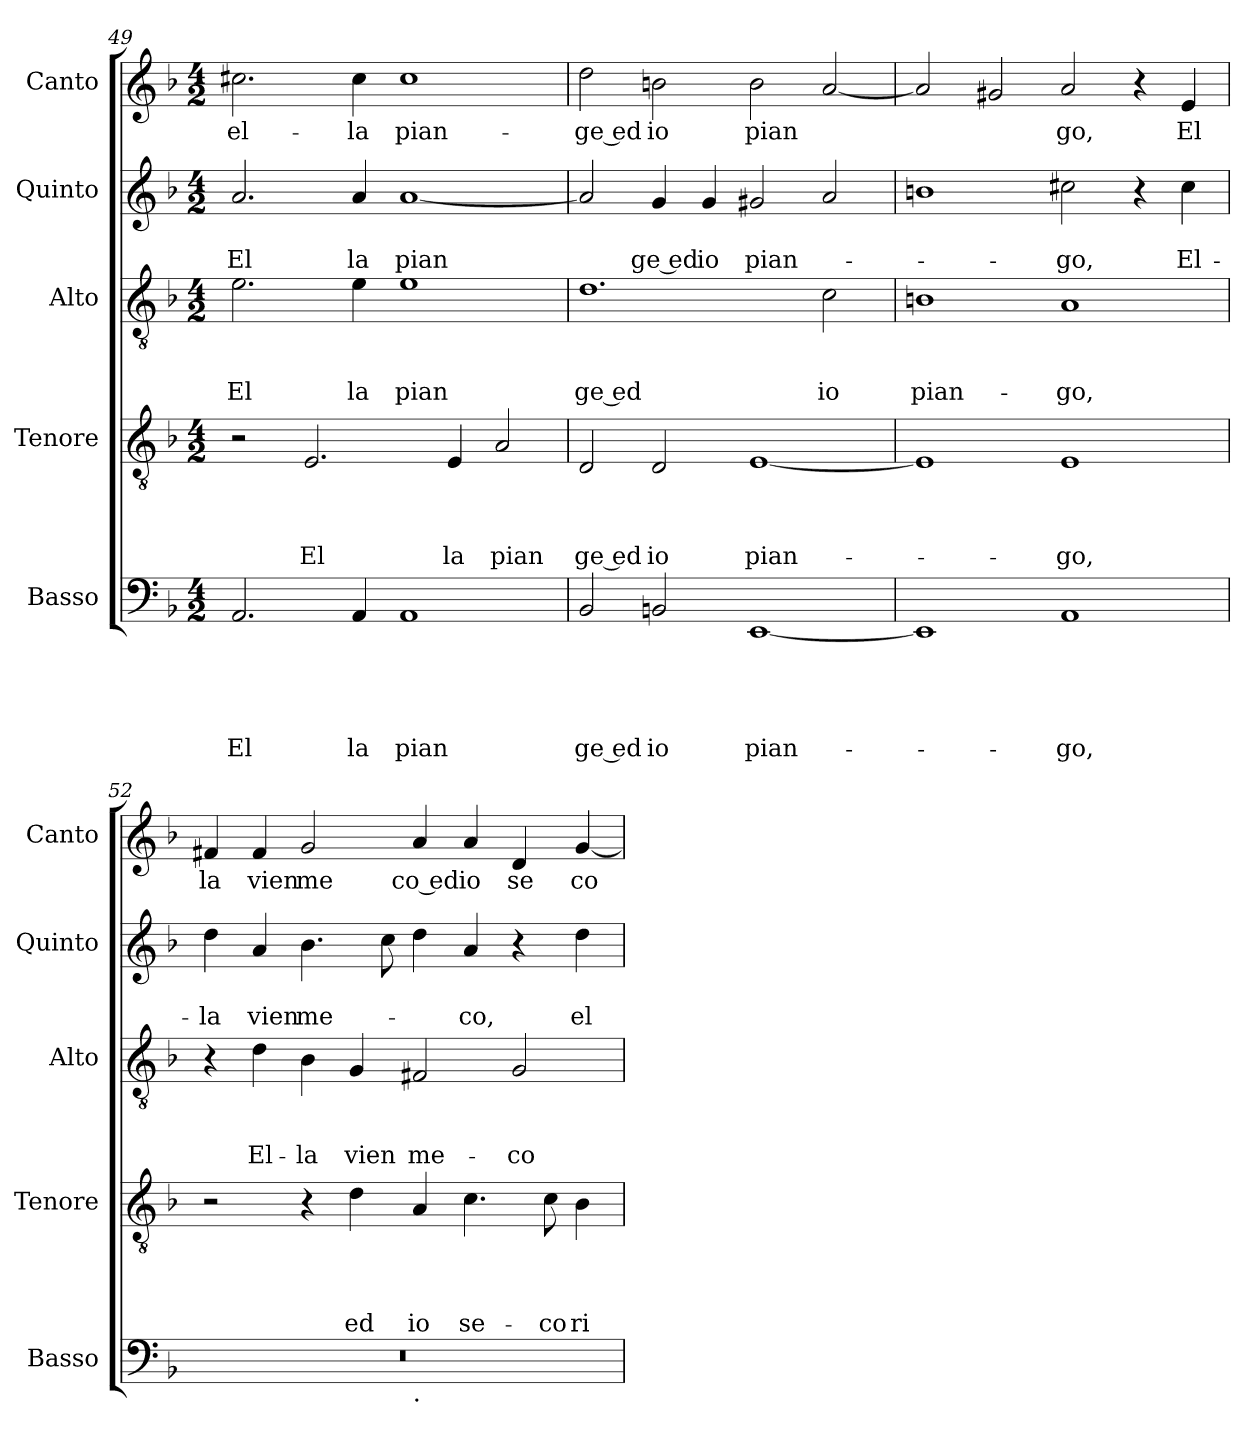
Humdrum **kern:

**kern	**text	**text	**text	**text	**text	**kern	**text	**text	**text	**text	**kern	**text	**text	**text	**kern	**text	**text	**kern	**text
*part5	*part5	*part5	*part5	*part5	*part5	*part4	*part4	*part4	*part4	*part4	*part3	*part3	*part3	*part3	*part2	*part2	*part2	*part1	*part1
*staff5	*staff5	*staff5	*staff5	*staff5	*staff5	*staff4	*staff4	*staff4	*staff4	*staff4	*staff3	*staff3	*staff3	*staff3	*staff2	*staff2	*staff2	*staff1	*staff1
*I"Basso	*	*	*	*	*	*I"Tenore	*	*	*	*	*I"Alto	*	*	*	*I"Quinto	*	*	*I"Canto	*
*I'Basso	*	*	*	*	*	*I'Tenore	*	*	*	*	*I'Alto	*	*	*	*I'Quinto	*	*	*I'Canto	*
*clefF4	*	*	*	*	*	*clefGv2	*	*	*	*	*clefGv2	*	*	*	*clefG2	*	*	*clefG2	*
*k[b-]	*	*	*	*	*	*k[b-]	*	*	*	*	*k[b-]	*	*	*	*k[b-]	*	*	*k[b-]	*
*F:	*	*	*	*	*	*F:	*	*	*	*	*F:	*	*	*	*F:	*	*	*F:	*
*M4/2	*	*	*	*	*	*M4/2	*	*	*	*	*M4/2	*	*	*	*M4/2	*	*	*M4/2	*
=49	=49	=49	=49	=49	=49	=49	=49	=49	=49	=49	=49	=49	=49	=49	=49	=49	=49	=49	=49
!	!	!	!	!	!LO:LY:b	!	!	!	!	!	!	!	!	!LO:LY:b	!	!	!LO:LY:b	!	!LO:LY:b
2.AA/	.	.	.	.	El	2r	.	.	.	.	2.e\	.	.	El	2.a/	.	El	2.cc#X\	el-
!	!	!	!	!	!	!	!	!	!	!LO:LY:b	!	!	!	!	!	!	!	!	!
.	.	.	.	.	.	2.E/	.	.	.	El	.	.	.	.	.	.	.	.	.
!	!	!	!	!	!LO:LY:b	!	!	!	!	!	!	!	!	!LO:LY:b	!	!	!LO:LY:b	!	!LO:LY:b
4AA/	.	.	.	.	la	.	.	.	.	.	4e\	.	.	la	4a/	.	la	4cc#\	-la
!	!	!	!	!	!LO:LY:b	!	!	!	!	!	!	!	!	!LO:LY:b	!	!	!LO:LY:b	!	!LO:LY:b
1AA	.	.	.	.	pian	.	.	.	.	.	1e	.	.	pian	[>1a	.	pian	1cc#	pian-
!	!	!	!	!	!	!	!	!	!	!LO:LY:b	!	!	!	!	!	!	!	!	!
.	.	.	.	.	.	4E/	.	.	.	la	.	.	.	.	.	.	.	.	.
!	!	!	!	!	!	!	!	!	!	!LO:LY:b	!	!	!	!	!	!	!	!	!
.	.	.	.	.	.	2A/	.	.	.	pian	.	.	.	.	.	.	.	.	.
!!LO:PB:g=z
=50	=50	=50	=50	=50	=50	=50	=50	=50	=50	=50	=50	=50	=50	=50	=50	=50	=50	=50	=50
!	!	!	!	!	!LO:LY:b:rj	!	!	!	!	!LO:LY:b:rj	!	!	!	!LO:LY:b:rj	!	!	!	!	!LO:LY:b:rj
2BB-/	.	.	.	.	ge ed	2D/	.	.	.	ge ed	1.d	.	.	ge ed	2a/]	.	.	2dd\	-ge ed
!	!	!	!	!	!LO:LY:b	!	!	!	!	!LO:LY:b	!	!	!	!	!	!	!LO:LY:b:rj	!	!LO:LY:b
2BBn/	.	.	.	.	io	2D/	.	.	.	io	.	.	.	.	4g/	.	ge ed	2bn\	io
!	!	!	!	!	!	!	!	!	!	!	!	!	!	!	!	!	!LO:LY:b	!	!
.	.	.	.	.	.	.	.	.	.	.	.	.	.	.	4g/	.	io	.	.
!	!	!	!	!	!LO:LY:b	!	!	!	!	!LO:LY:b	!	!	!	!	!	!	!LO:LY:b	!	!LO:LY:b
[<1EE	.	.	.	.	pian-	[<1E	.	.	.	pian-	.	.	.	.	2g#X/	.	pian-	2b\	pian
!	!	!	!	!	!	!	!	!	!	!	!	!	!	!LO:LY:b	!	!	!	!	!
.	.	.	.	.	.	.	.	.	.	.	2c\	.	.	io	2a/	.	.	[<2a/	.
=51	=51	=51	=51	=51	=51	=51	=51	=51	=51	=51	=51	=51	=51	=51	=51	=51	=51	=51	=51
!	!	!	!	!	!	!	!	!	!	!	!	!	!	!LO:LY:b	!	!	!	!	!
1EE]	.	.	.	.	.	1E]	.	.	.	.	1Bn	.	.	pian-	1bn	.	.	2a/]	.
.	.	.	.	.	.	.	.	.	.	.	.	.	.	.	.	.	.	2g#X/	.
!	!	!	!	!	!LO:LY:b	!	!	!	!	!LO:LY:b	!	!	!	!LO:LY:b	!	!	!LO:LY:b	!	!LO:LY:b
1AA	.	.	.	.	-go,	1E	.	.	.	-go,	1A	.	.	-go,	2cc#X\	.	-go,	2a/	go,
.	.	.	.	.	.	.	.	.	.	.	.	.	.	.	4r	.	.	4r	.
!	!	!	!	!	!	!	!	!	!	!	!	!	!	!	!	!	!LO:LY:b	!	!LO:LY:b
.	.	.	.	.	.	.	.	.	.	.	.	.	.	.	4cc#\	.	El-	4e/	El
=52	=52	=52	=52	=52	=52	=52	=52	=52	=52	=52	=52	=52	=52	=52	=52	=52	=52	=52	=52
!	!	!	!	!	!	!	!	!	!	!	!	!	!	!	!	!	!LO:LY:b	!	!LO:LY:b
*^	*	*	*	*	*	*	*	*	*	*	*	*	*	*	*	*	*	*	*
0r	1ryy	.	.	.	.	.	2r	.	.	.	.	4r	.	.	.	4dd\	.	-la	4f#X/	la
!	!	!	!	!	!	!	!	!	!	!	!	!	!	!	!LO:LY:b	!	!	!LO:LY:b	!	!LO:LY:b
.	.	.	.	.	.	.	.	.	.	.	.	4d\	.	.	El-	4a/	.	vien	4f#/	vien
!	!	!	!	!	!	!	!	!	!	!	!	!	!	!	!LO:LY:b	!	!	!LO:LY:b	!	!LO:LY:b
.	.	.	.	.	.	.	4r	.	.	.	.	4B-\	.	.	-la	4.b-\	.	me-	2g/	me
!	!	!	!	!	!	!	!	!	!	!	!LO:LY:b	!	!	!	!LO:LY:b	!	!	!	!	!
.	.	.	.	.	.	.	4d\	.	.	.	ed	4G/	.	.	vien	.	.	.	.	.
.	.	.	.	.	.	.	.	.	.	.	.	.	.	.	.	8cc\	.	.	.	.
!	!LO:TX:b:t=.	!	!	!	!	!	!	!	!	!	!	!	!	!	!	!	!	!	!	!
!	!	!	!	!	!	!	!	!	!	!	!LO:LY:b	!	!	!	!LO:LY:b	!	!	!	!	!LO:LY:b:rj
.	1ryy	.	.	.	.	.	4A/	.	.	.	io	2F#X/	.	.	me-	4dd\	.	.	4a/	co ed
!	!	!	!	!	!	!	!	!	!	!	!LO:LY:b	!	!	!	!	!	!	!LO:LY:b	!	!LO:LY:b
.	.	.	.	.	.	.	4.c\	.	.	.	se-	.	.	.	.	4a/	.	-co,	4a/	io
!	!	!	!	!	!	!	!	!	!	!	!	!	!	!	!LO:LY:b	!	!	!	!	!LO:LY:b
.	.	.	.	.	.	.	.	.	.	.	.	2G/	.	.	-co	4r	.	.	4d/	se
!	!	!	!	!	!	!	!	!	!	!	!LO:LY:b	!	!	!	!	!	!	!	!	!
.	.	.	.	.	.	.	8c\	.	.	.	-co	.	.	.	.	.	.	.	.	.
!	!	!	!	!	!	!	!	!	!	!	!LO:LY:b	!	!	!	!	!	!	!LO:LY:b	!	!LO:LY:b
.	.	.	.	.	.	.	4B-\	.	.	.	ri-	.	.	.	.	4dd\	.	el-	[<4g/	co
*v	*v	*	*	*	*	*	*	*	*	*	*	*	*	*	*	*	*	*	*	*
=	=	=	=	=	=	=	=	=	=	=	=	=	=	=	=	=	=	=	=
*-	*-	*-	*-	*-	*-	*-	*-	*-	*-	*-	*-	*-	*-	*-	*-	*-	*-	*-	*-
